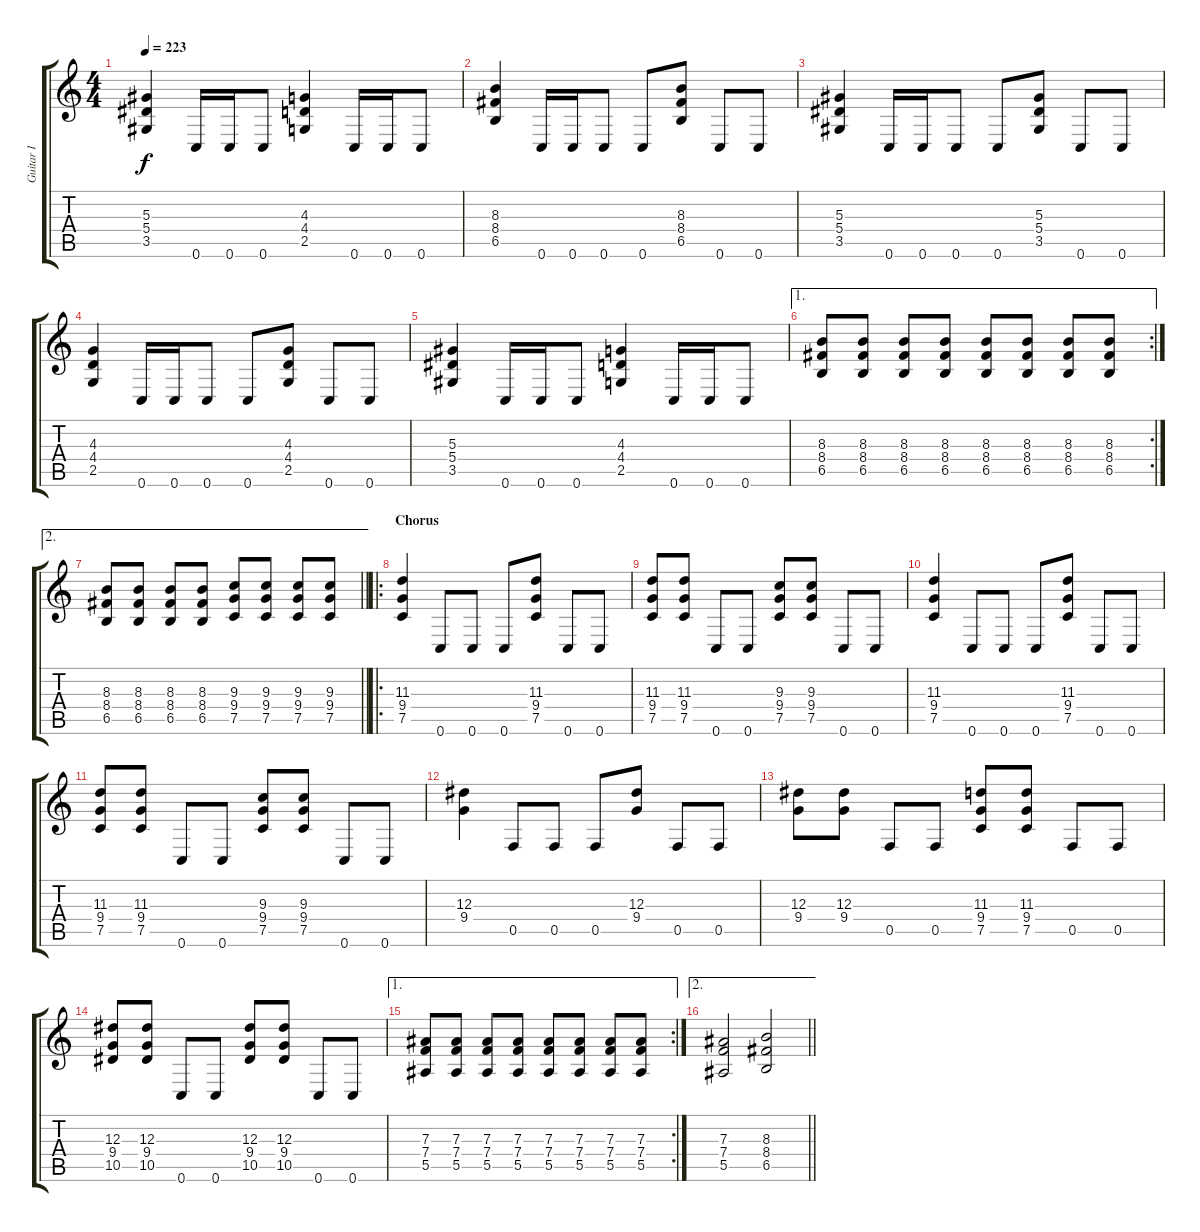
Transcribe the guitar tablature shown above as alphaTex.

\track ("Guitar I" "Guitar I") {instrument overdrivenguitar}
\staff {score tabs}
\tuning (C4 G3 Eb3 Bb2 F2 C2) {hide}
\ts (4 4)
\tempo 223
\clef g2
\ks c
(5.3 5.4 3.5).4{dy f} 0.6.16 0.6.16 0.6.8 (4.3 4.4 2.5).4 0.6.16 0.6.16 0.6.8 |
(8.3 8.4 6.5).4 0.6.16 0.6.16 0.6.8 0.6.8 (8.3 8.4 6.5).8 0.6.8 0.6.8 |
(5.3 5.4 3.5).4 0.6.16 0.6.16 0.6.8 0.6.8 (5.3 5.4 3.5).8 0.6.8 0.6.8 |
(4.3 4.4 2.5).4 0.6.16 0.6.16 0.6.8 0.6.8 (4.3 4.4 2.5).8 0.6.8 0.6.8 |
(5.3 5.4 3.5).4 0.6.16 0.6.16 0.6.8 (4.3 4.4 2.5).4 0.6.16 0.6.16 0.6.8 |
\ae 1
\rc 2
(8.3 8.4 6.5).8 (8.3 8.4 6.5).8 (8.3 8.4 6.5).8 (8.3 8.4 6.5).8 (8.3 8.4 6.5).8 (8.3 8.4 6.5).8 (8.3 8.4 6.5).8 (8.3 8.4 6.5).8 |
\ae 2
\barLineRight lightlight
(8.3 8.4 6.5).8 (8.3 8.4 6.5).8 (8.3 8.4 6.5).8 (8.3 8.4 6.5).8 (9.3 9.4 7.5).8 (9.3 9.4 7.5).8 (9.3 9.4 7.5).8 (9.3 9.4 7.5).8 |
\ro
\section ("" "Chorus")
(11.3 9.4 7.5).4 0.6.8 0.6.8 0.6.8 (11.3 9.4 7.5).8 0.6.8 0.6.8 |
(11.3 9.4 7.5).8 (11.3 9.4 7.5).8 0.6.8 0.6.8 (9.3 9.4 7.5).8 (9.3 9.4 7.5).8 0.6.8 0.6.8 |
(11.3 9.4 7.5).4 0.6.8 0.6.8 0.6.8 (11.3 9.4 7.5).8 0.6.8 0.6.8 |
(11.3 9.4 7.5).8 (11.3 9.4 7.5).8 0.6.8 0.6.8 (9.3 9.4 7.5).8 (9.3 9.4 7.5).8 0.6.8 0.6.8 |
(12.3 9.4).4 0.5.8 0.5.8 0.5.8 (12.3 9.4).8 0.5.8 0.5.8 |
(12.3 9.4).8 (12.3 9.4).8 0.5.8 0.5.8 (11.3 9.4 7.5).8 (11.3 9.4 7.5).8 0.5.8 0.5.8 |
(12.3 9.4 10.5).8 (12.3 9.4 10.5).8 0.6.8 0.6.8 (12.3 9.4 10.5).8 (12.3 9.4 10.5).8 0.6.8 0.6.8 |
\ae 1
\rc 2
(7.3 7.4 5.5).8 (7.3 7.4 5.5).8 (7.3 7.4 5.5).8 (7.3 7.4 5.5).8 (7.3 7.4 5.5).8 (7.3 7.4 5.5).8 (7.3 7.4 5.5).8 (7.3 7.4 5.5).8 |
\ae 2
\barLineRight lightlight
(7.3 7.4 5.5).2 (8.3 8.4 6.5).2
